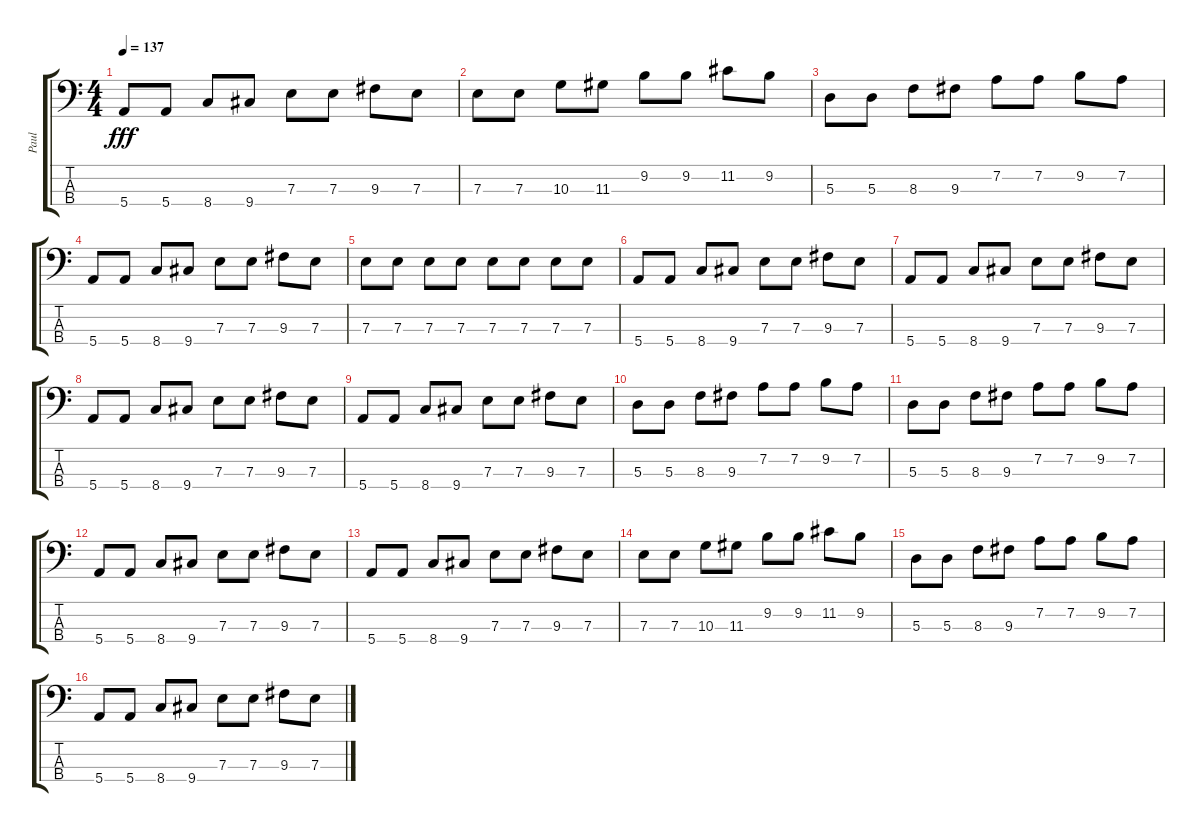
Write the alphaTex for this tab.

\track ("Paul" "Paul") {instrument electricbassfinger}
\staff {score tabs}
\tuning (G2 D2 A1 E1) {hide}
\ts (4 4)
\tempo 137
\clef f4
\ks c
5.4.8{dy fff} 5.4.8 8.4.8 9.4.8 7.3.8 7.3.8 9.3.8 7.3.8 |
7.3.8 7.3.8 10.3.8 11.3.8 9.2.8 9.2.8 11.2.8 9.2.8 |
5.3.8 5.3.8 8.3.8 9.3.8 7.2.8 7.2.8 9.2.8 7.2.8 |
5.4.8 5.4.8 8.4.8 9.4.8 7.3.8 7.3.8 9.3.8 7.3.8 |
7.3.8 7.3.8 7.3.8 7.3.8 7.3.8 7.3.8 7.3.8 7.3.8 |
5.4.8 5.4.8 8.4.8 9.4.8 7.3.8 7.3.8 9.3.8 7.3.8 |
5.4.8 5.4.8 8.4.8 9.4.8 7.3.8 7.3.8 9.3.8 7.3.8 |
5.4.8 5.4.8 8.4.8 9.4.8 7.3.8 7.3.8 9.3.8 7.3.8 |
5.4.8 5.4.8 8.4.8 9.4.8 7.3.8 7.3.8 9.3.8 7.3.8 |
5.3.8 5.3.8 8.3.8 9.3.8 7.2.8 7.2.8 9.2.8 7.2.8 |
5.3.8 5.3.8 8.3.8 9.3.8 7.2.8 7.2.8 9.2.8 7.2.8 |
5.4.8 5.4.8 8.4.8 9.4.8 7.3.8 7.3.8 9.3.8 7.3.8 |
5.4.8 5.4.8 8.4.8 9.4.8 7.3.8 7.3.8 9.3.8 7.3.8 |
7.3.8 7.3.8 10.3.8 11.3.8 9.2.8 9.2.8 11.2.8 9.2.8 |
5.3.8 5.3.8 8.3.8 9.3.8 7.2.8 7.2.8 9.2.8 7.2.8 |
5.4.8 5.4.8 8.4.8 9.4.8 7.3.8 7.3.8 9.3.8 7.3.8
